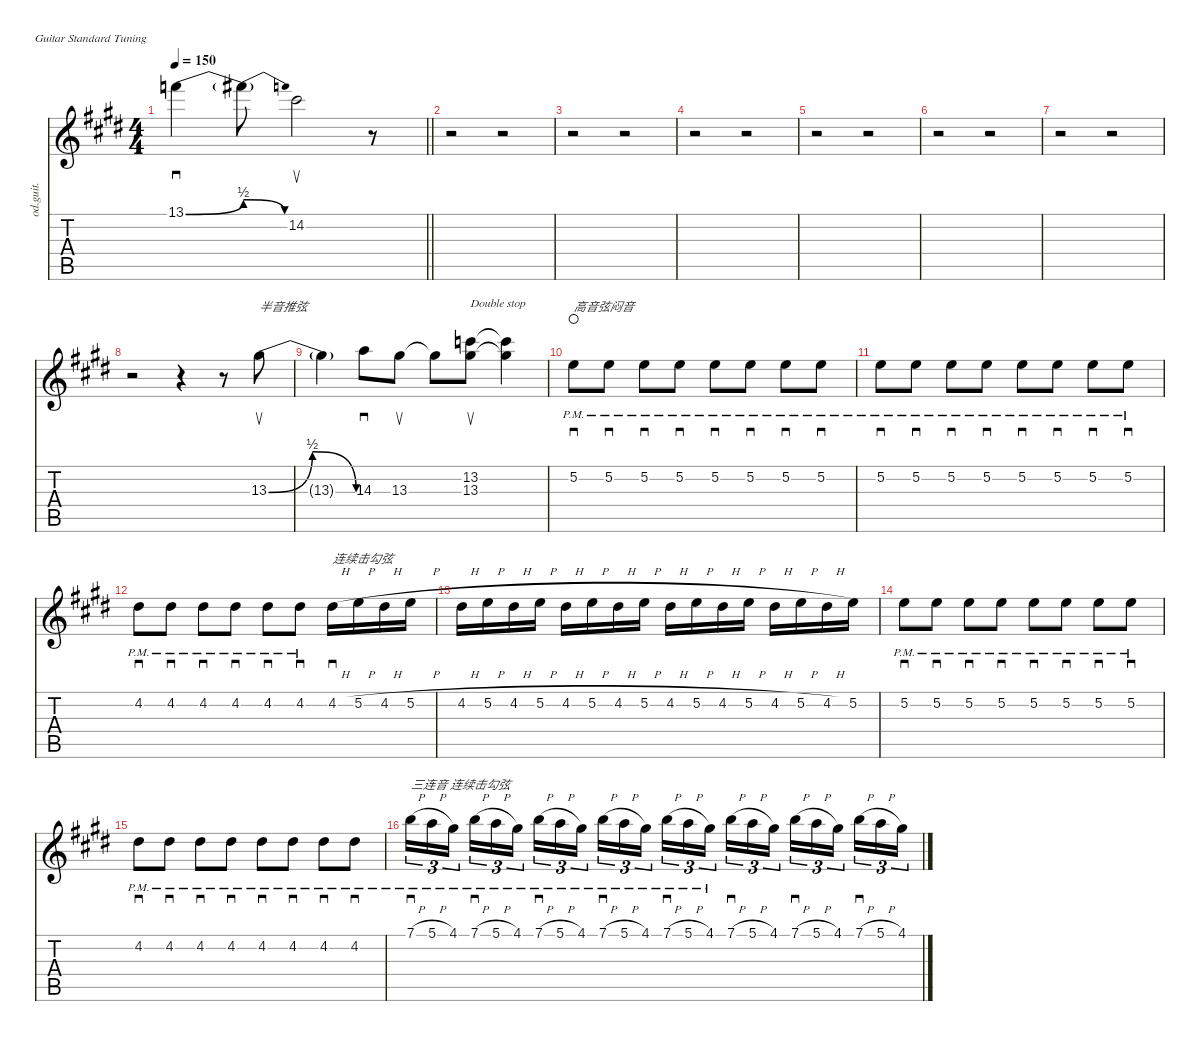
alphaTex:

\defaultSystemsLayout 4
\hideDynamics
\bracketExtendMode nobrackets
\track (" (Lead Guitar)" "od.guit.") {instrument overdrivenguitar}
\staff {score tabs}
\tuning (E4 B3 G3 D3 A2 E2)
\ts (4 4)
\tempo 150
\clef g2
\barLineRight lightlight
\ks c#minor
13.1{be (bend 0 0 60 2) acc forcenatural}.4{sd dy f beam Down} 13.1{be (release 0 2 60 0) t}.8{beam Down} 14.2{acc #}.2{su beam Down} r.8{beam Down} |
r.2{beam Down} r.2{beam Down} |
r.2{beam Down} r.2{beam Down} |
r.2{beam Down} r.2{beam Down} |
r.2{beam Down} r.2{beam Down} |
r.2{beam Down} r.2{beam Down} |
r.2{beam Down} r.2{beam Down} |
r.2{beam Down} r.4{beam Down} r.8{beam Down} 13.3{be (bendrelease 0 0 10.2 2 20.4 2 30 0) acc #}.8{su txt "半音推弦" dy mf beam Down} |
13.3{t acc #}.4{dy f beam Down} 14.3{acc forcenatural}.8{sd dy ff beam Down} 13.3{acc #}.8{su beam Down} 13.3{t acc #}.8{beam Down} (13.2{acc forcenatural} 13.3{acc #}).8{su txt "Double stop" beam Down} (13.2{t acc forcenatural} 13.3{t acc #}).4{beam Down} |
5.2{pm acc forcenatural}.8{sd txt "高音弦闷音" dy f waho beam Down} 5.2{pm acc forcenatural}.8{sd beam Down} 5.2{pm acc forcenatural}.8{sd beam Down} 5.2{pm acc forcenatural}.8{sd beam Down} 5.2{pm acc forcenatural}.8{sd beam Down} 5.2{pm acc forcenatural}.8{sd beam Down} 5.2{pm acc forcenatural}.8{sd beam Down} 5.2{pm acc forcenatural}.8{sd beam Down} |
5.2{pm acc forcenatural}.8{sd beam Down} 5.2{pm acc forcenatural}.8{sd beam Down} 5.2{pm acc forcenatural}.8{sd beam Down} 5.2{pm acc forcenatural}.8{sd beam Down} 5.2{pm acc forcenatural}.8{sd beam Down} 5.2{pm acc forcenatural}.8{sd beam Down} 5.2{pm acc forcenatural}.8{sd beam Down} 5.2{pm acc forcenatural}.8{sd beam Down} |
4.2{pm acc #}.8{sd beam Down} 4.2{pm acc #}.8{sd beam Down} 4.2{pm acc #}.8{sd beam Down} 4.2{pm acc #}.8{sd beam Down} 4.2{pm acc #}.8{sd beam Down} 4.2{pm acc #}.8{sd beam Down} 4.2{h acc #}.16{sd txt "连续击勾弦" beam Down} 5.2{h acc forcenatural}.16{beam Down} 4.2{h acc #}.16{beam Down} 5.2{h acc forcenatural}.16{beam Down} |
4.2{h acc #}.16{beam Down} 5.2{h acc forcenatural}.16{beam Down} 4.2{h acc #}.16{beam Down} 5.2{h acc forcenatural}.16{beam Down} 4.2{h acc #}.16{beam Down} 5.2{h acc forcenatural}.16{beam Down} 4.2{h acc #}.16{beam Down} 5.2{h acc forcenatural}.16{beam Down} 4.2{h acc #}.16{beam Down} 5.2{h acc forcenatural}.16{beam Down} 4.2{h acc #}.16{beam Down} 5.2{h acc forcenatural}.16{beam Down} 4.2{h acc #}.16{beam Down} 5.2{h acc forcenatural}.16{beam Down} 4.2{h acc #}.16{beam Down} 5.2{acc forcenatural}.16{beam Down} |
5.2{pm acc forcenatural}.8{sd beam Down} 5.2{pm acc forcenatural}.8{sd beam Down} 5.2{pm acc forcenatural}.8{sd beam Down} 5.2{pm acc forcenatural}.8{sd beam Down} 5.2{pm acc forcenatural}.8{sd beam Down} 5.2{pm acc forcenatural}.8{sd beam Down} 5.2{pm acc forcenatural}.8{sd beam Down} 5.2{pm acc forcenatural}.8{sd beam Down} |
4.2{pm acc #}.8{sd beam Down} 4.2{pm acc #}.8{sd beam Down} 4.2{pm acc #}.8{sd beam Down} 4.2{pm acc #}.8{sd beam Down} 4.2{pm acc #}.8{sd beam Down} 4.2{pm acc #}.8{sd beam Down} 4.2{pm acc #}.8{sd beam Down} 4.2{pm acc #}.8{sd beam Down} |
7.1{h pm acc forcenatural}.16{sd tu (3 2) txt "三连音 连续击勾弦" beam Down} 5.1{h pm acc forcenatural}.16{tu (3 2) beam Down} 4.1{pm acc #}.16{tu (3 2) beam Down} 7.1{h pm acc forcenatural}.16{sd tu (3 2) beam Down} 5.1{h pm acc forcenatural}.16{tu (3 2) beam Down} 4.1{pm acc #}.16{tu (3 2) beam Down} 7.1{h pm acc forcenatural}.16{sd tu (3 2) beam Down} 5.1{h pm acc forcenatural}.16{tu (3 2) beam Down} 4.1{pm acc #}.16{tu (3 2) beam Down} 7.1{h pm acc forcenatural}.16{sd tu (3 2) beam Down} 5.1{h pm acc forcenatural}.16{tu (3 2) beam Down} 4.1{pm acc #}.16{tu (3 2) beam Down} 7.1{h pm acc forcenatural}.16{sd tu (3 2) beam Down} 5.1{h pm acc forcenatural}.16{tu (3 2) beam Down} 4.1{pm acc #}.16{tu (3 2) beam Down} 7.1{h acc forcenatural}.16{sd tu (3 2) beam Down} 5.1{h acc forcenatural}.16{tu (3 2) beam Down} 4.1{acc #}.16{tu (3 2) beam Down} 7.1{h acc forcenatural}.16{sd tu (3 2) beam Down} 5.1{h acc forcenatural}.16{tu (3 2) beam Down} 4.1{acc #}.16{tu (3 2) beam Down} 7.1{h acc forcenatural}.16{sd tu (3 2) beam Down} 5.1{h acc forcenatural}.16{tu (3 2) beam Down} 4.1{acc #}.16{tu (3 2) beam Down}
